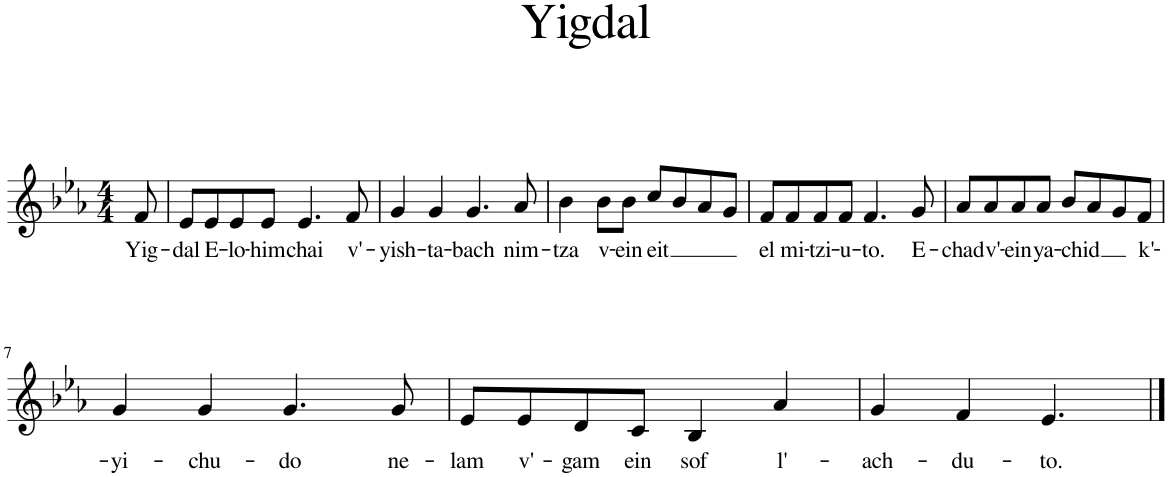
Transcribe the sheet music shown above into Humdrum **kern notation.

**kern	**text
*part1	*part1
*staff1	*staff1
*I"Trumpet	*
*I'Tpt.	*
*clefG2	*
*Trd1c2	*
*k[b-e-a-]	*
*M4/4	*
=1	=1
!	!LO:LY:b
8f/	Yig-
=2	=2
!	!LO:LY:b
8e-/L	-dal
!	!LO:LY:b
8e-/	E-
!	!LO:LY:b
8e-/	-lo-
!	!LO:LY:b
8e-/J	-him
!	!LO:LY:b
4.e-/	chai
!	!LO:LY:b
8f/	v'-
=3	=3
!	!LO:LY:b
4g/	-yish-
!	!LO:LY:b
4g/	-ta-
!	!LO:LY:b
4.g/	-bach
!	!LO:LY:b
8a-/	nim-
=4	=4
!	!LO:LY:b
4b-\	-tza
!	!LO:LY:b
8b-\L	v-
!	!LO:LY:b
8b-\J	-ein
!	!LO:LY:b
8cc/L	eit
8b-/	.
8a-/	.
8g/J	.
=5	=5
!	!LO:LY:b
8f/L	el
!	!LO:LY:b
8f/	mi-
!	!LO:LY:b
8f/	-tzi-
!	!LO:LY:b
8f/J	-u-
!	!LO:LY:b
4.f/	-to.
!	!LO:LY:b
8g/	E-
=6	=6
!	!LO:LY:b
8a-/L	-chad
!	!LO:LY:b
8a-/	v'-
!	!LO:LY:b
8a-/	-ein
!	!LO:LY:b
8a-/J	ya-
!	!LO:LY:b
8b-/L	-chid
8a-/	.
8g/	.
!	!LO:LY:b
8f/J	k'-
!!LO:LB:g=z
=7	=7
!	!LO:LY:b
4g/	-yi-
!	!LO:LY:b
4g/	-chu-
!	!LO:LY:b
4.g/	-do
!	!LO:LY:b
8g/	ne-
=8	=8
!	!LO:LY:b
8e-/L	-lam
!	!LO:LY:b
8e-/	v'-
!	!LO:LY:b
8d/	-gam
!	!LO:LY:b
8c/J	ein
!	!LO:LY:b
4B-/	sof
!	!LO:LY:b
4a-/	l'-
=9	=9
!	!LO:LY:b
4g/	-ach-
!	!LO:LY:b
4f/	-du-
!	!LO:LY:b
4.e-/	-to.
==	==
*-	*-
